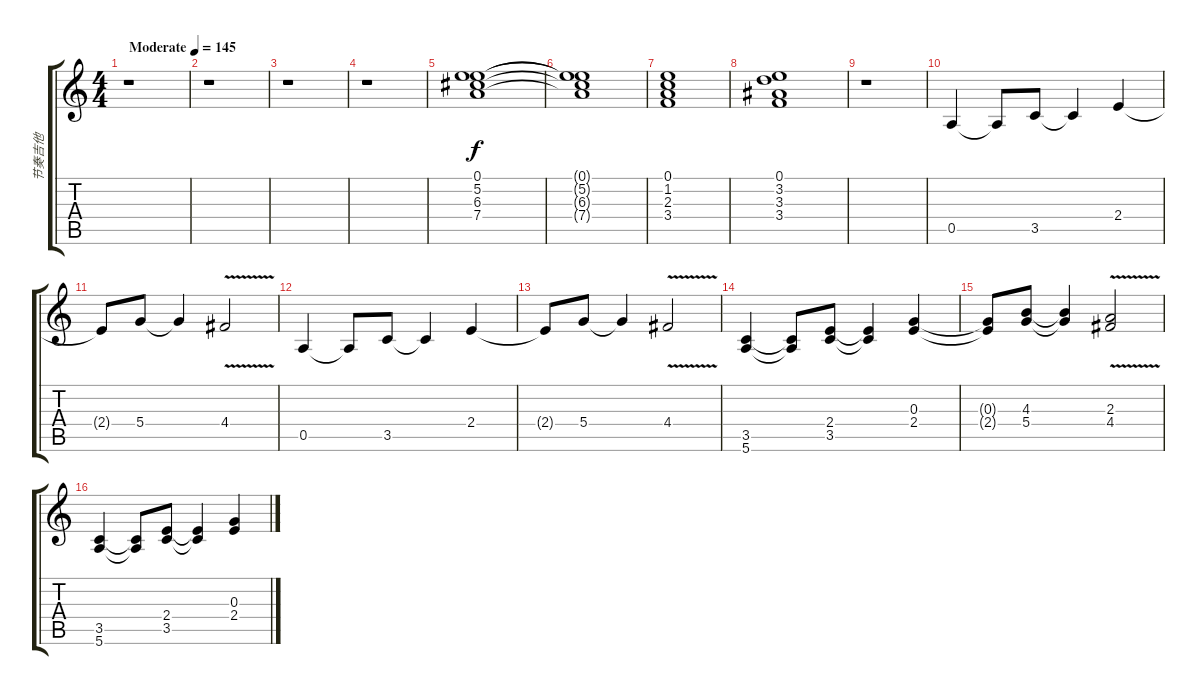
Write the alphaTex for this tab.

\track ("节奏吉他" "节奏吉他") {instrument distortionguitar}
\staff {score tabs}
\tuning (E4 B3 G3 D3 A2 E2) {hide}
\ts (4 4)
\tempo (145 "Moderate")
\clef g2
\ks c
r.1{dy f instrument distortionguitar} |
r.1 |
r.1 |
r.1 |
(0.1 5.2 6.3 7.4).1{volume 8} |
(0.1{t} 5.2{t} 6.3{t} 7.4{t}).1 |
(0.1 1.2 2.3 3.4).1 |
(0.1 3.2 3.3 3.4).1 |
r.1 |
0.5.4{volume 10 instrument lead8bassandlead} 0.5{t}.8 3.5.8 3.5{t}.4 2.4.4 |
2.4{t}.8 5.4.8 5.4{t}.4 4.4{v}.2 |
0.5.4 0.5{t}.8 3.5.8 3.5{t}.4 2.4.4 |
2.4{t}.8 5.4.8 5.4{t}.4 4.4{v}.2 |
(3.5 5.6).4 (3.5{t} 5.6{t}).8 (2.4 3.5).8 (2.4{t} 3.5{t}).4 (0.3 2.4).4 |
(0.3{t} 2.4{t}).8 (4.3 5.4).8 (4.3{t} 5.4{t}).4 (2.3{v} 4.4).2 |
(3.5 5.6).4 (3.5{t} 5.6{t}).8 (2.4 3.5).8 (2.4{t} 3.5{t}).4 (0.3 2.4).4
